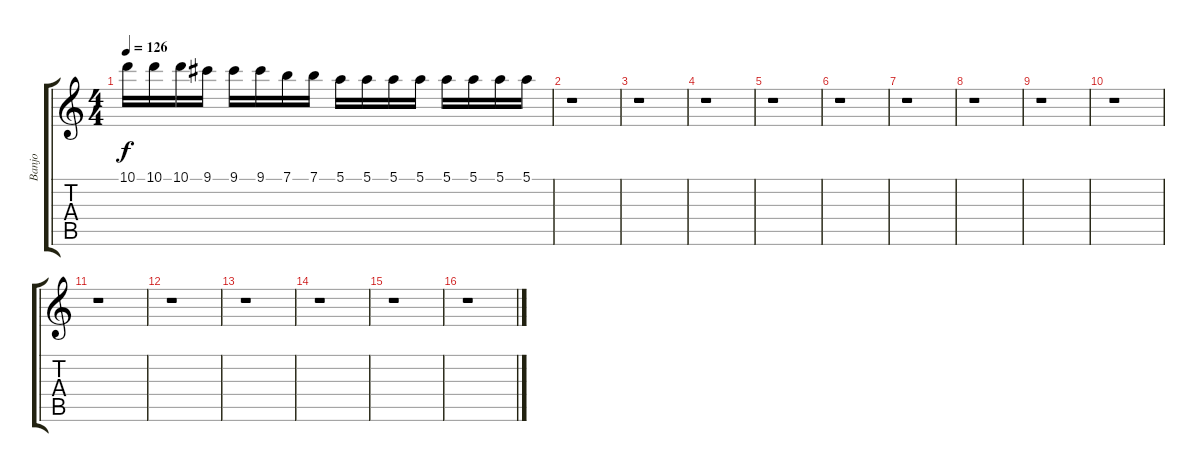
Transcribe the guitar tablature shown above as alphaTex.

\track ("Banjo" "Banjo") {instrument banjo}
\staff {score tabs}
\tuning (E4 B3 G3 D3 A2 E2) {hide}
\displaytranspose 12
\ts (4 4)
\tempo 126
\clef g2
\ks c
10.1.16{dy f} 10.1.16 10.1.16 9.1.16 9.1.16 9.1.16 7.1.16 7.1.16 5.1.16 5.1.16 5.1.16 5.1.16 5.1.16 5.1.16 5.1.16 5.1.16 |
r.1 |
r.1 |
r.1 |
r.1 |
r.1 |
r.1 |
r.1 |
r.1 |
r.1 |
r.1 |
r.1 |
r.1 |
r.1 |
r.1 |
r.1
